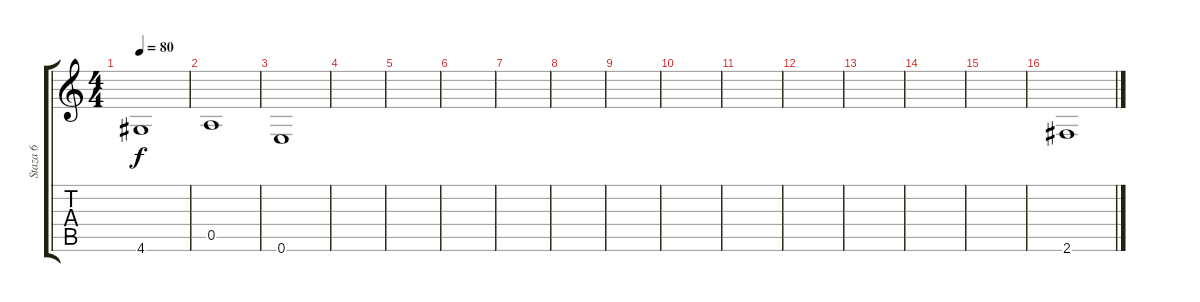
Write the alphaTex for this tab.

\track ("Staza 6" "Staza 6") {instrument electricbassfinger}
\staff {score tabs}
\tuning (E4 B3 G3 D3 A2 E2) {hide}
\ts (4 4)
\tempo 80
\clef g2
\ks c
4.6.1{dy f} |
0.5.1 |
0.6.1 |
|
|
|
|
|
|
|
|
|
|
|
|
2.6.1
